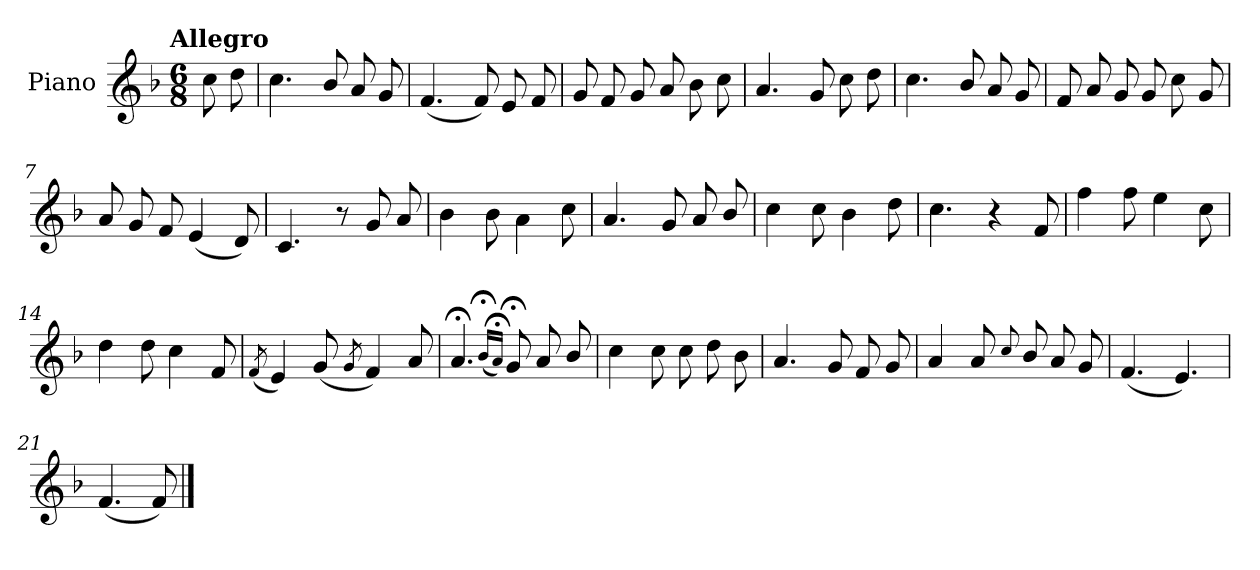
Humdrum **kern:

**kern
*part1
*staff1
*I"Piano
*I'Pno.
*clefG2
*k[b-]
!!LO:TX:omd:t=Allegro
*M6/8
*MM144
=
8cc\
8dd\
=1
4.cc\
8b-/
8a/
8g/
=2
(<4.f/
8f/)
8e/
8f/
=3
8g/
8f/
8g/
8a/
8b-\
8cc\
=4
4.a/
8g/
8cc\
8dd\
!!LO:LB:g=z
=5
4.cc\
8b-/
8a/
8g/
=6
8f/
8a/
8g/
8g/
8cc\
8g/
=7
8a/
8g/
8f/
(<4e/
8d/)
=8
4.c/
8r
8g/
8a/
=9
4b-\
8b-\
4a\
8cc\
!!LO:LB:g=z
=10
4.a/
8g/
8a/
8b-/
=11
4cc\
8cc\
4b-\
8dd\
=12
4.cc\
4r
8f/
=13
4ff\
8ff\
4ee\
8cc\
=14
4dd\
8dd\
4cc\
8f/
=15
(<8qf/
4e/)
(<8g/
8qg/
4f/)
8a/
=16
4.a;</
(<16qqb-;</LL
16qqa;</JJ)
8g;</
8a/
8b-/
!!LO:LB:g=z
=17
4cc\
8cc\
8cc\
8dd\
8b-\
=18
4.a/
8g/
8f/
8g/
=19
4a/
8a/
8qqcc/
8b-/
8a/
8g/
=20
(<4.f/
4.e/)
=21
(<4.f/
8f/)
==
*-
